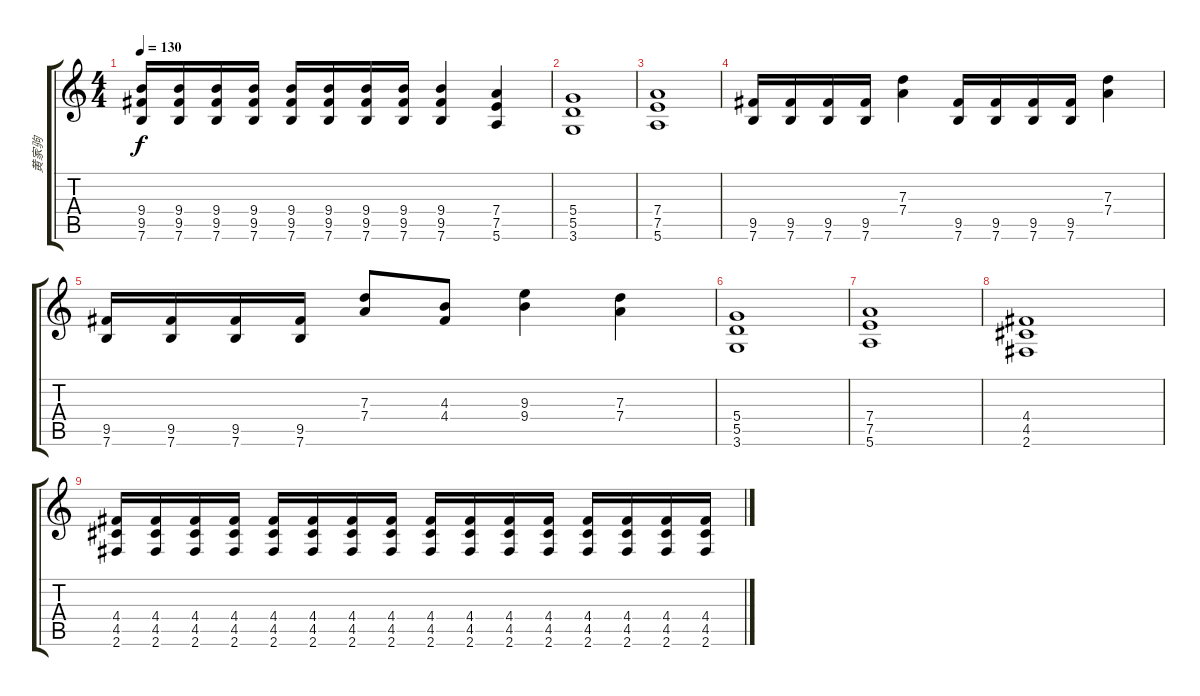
\track ("黄家驹" "黄家驹") {instrument distortionguitar}
\staff {score tabs}
\tuning (E4 B3 G3 D3 A2 E2) {hide}
\ts (4 4)
\tempo 130
\clef g2
\ks c
(9.4 9.5 7.6).16{dy f} (9.4 9.5 7.6).16 (9.4 9.5 7.6).16 (9.4 9.5 7.6).16 (9.4 9.5 7.6).16 (9.4 9.5 7.6).16 (9.4 9.5 7.6).16 (9.4 9.5 7.6).16 (9.4 9.5 7.6).4 (7.4 7.5 5.6).4 |
(5.4 5.5 3.6).1 |
(7.4 7.5 5.6).1 |
(9.5 7.6).16 (9.5 7.6).16 (9.5 7.6).16 (9.5 7.6).16 (7.3 7.4).4 (9.5 7.6).16 (9.5 7.6).16 (9.5 7.6).16 (9.5 7.6).16 (7.3 7.4).4 |
(9.5 7.6).16 (9.5 7.6).16 (9.5 7.6).16 (9.5 7.6).16 (7.3 7.4).8 (4.3 4.4).8 (9.3 9.4).4 (7.3 7.4).4 |
(5.4 5.5 3.6).1 |
(7.4 7.5 5.6).1 |
(4.4 4.5 2.6).1 |
(4.4 4.5 2.6).16 (4.4 4.5 2.6).16 (4.4 4.5 2.6).16 (4.4 4.5 2.6).16 (4.4 4.5 2.6).16 (4.4 4.5 2.6).16 (4.4 4.5 2.6).16 (4.4 4.5 2.6).16 (4.4 4.5 2.6).16 (4.4 4.5 2.6).16 (4.4 4.5 2.6).16 (4.4 4.5 2.6).16 (4.4 4.5 2.6).16 (4.4 4.5 2.6).16 (4.4 4.5 2.6).16 (4.4 4.5 2.6).16
